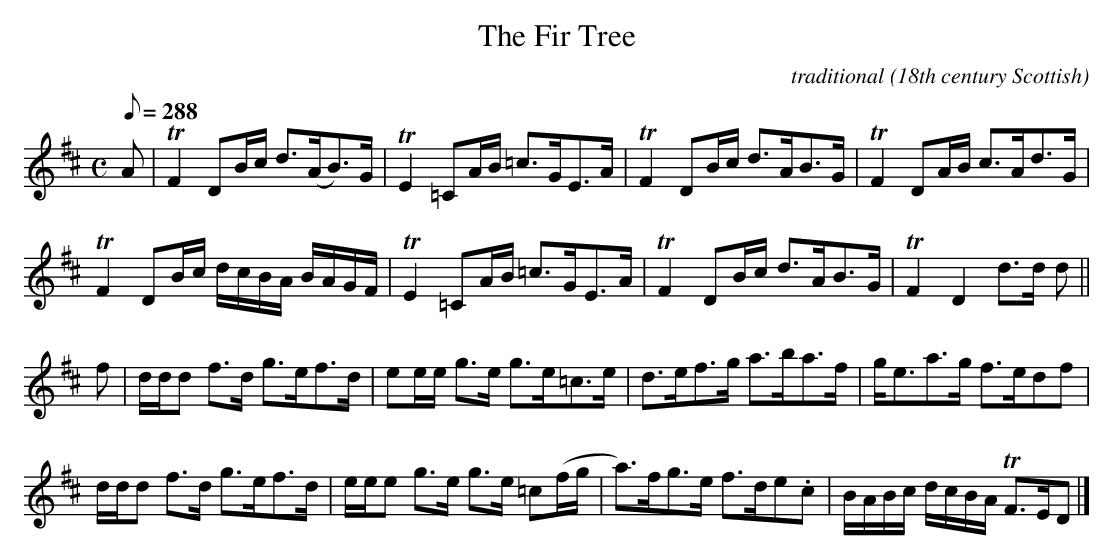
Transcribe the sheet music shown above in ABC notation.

X:1
T:The Fir Tree
C:traditional
O:18th century Scottish
L:1/8
Q:288
M:C
K:D
A|TF2 DB/c/ d>(AB>)G|TE2 =CA/B/ =c>GE>A|TF2 DB/c/ d>AB>G|TF2 DA/B/ c>Ad>G|
TF2 DB/c/ d/c/B/A/ B/A/G/F/|TE2 =CA/B/ =c>GE>A|TF2 DB/c/ d>AB>G|TF2 D2 d>d d||
f|d/d/d f>d g>ef>d|ee/e/ g>e g>e=c>e|d>ef>g a>ba>f|g<ea>g f>edf|
d/d/d f>d g>ef>d|e/e/e g>e g>e =c(f/g/|a>)fg>e f>de.c|B/A/B/c/ d/c/B/A/ TF>ED|]
